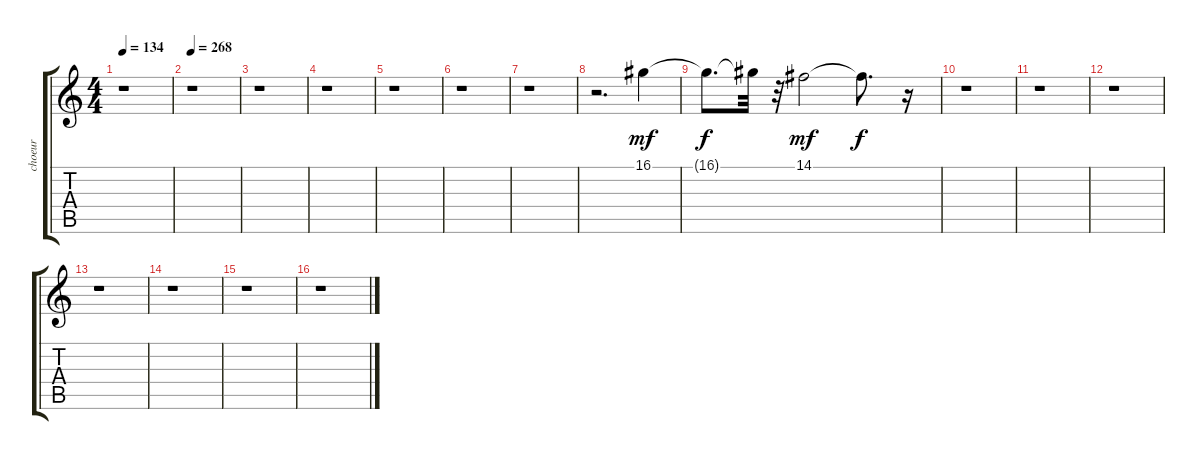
\track ("choeur" "choeur") {instrument brasssection}
\staff {score tabs}
\tuning (E4 B3 G3 D3 A2 E2) {hide}
\ts (4 4)
\tempo 134
\clef g2
\ks c
r.1{dy f} |
\tempo 268
r.1 |
r.1 |
r.1 |
r.1 |
r.1 |
r.1 |
r.2{d} 16.1.4{dy mf} |
16.1{t}.8{d dy f} 16.1{t}.32 r.32 14.1.2{dy mf} 14.1{t}.8{d dy f} r.16 |
r.1 |
r.1 |
r.1 |
r.1 |
r.1 |
r.1 |
r.1
